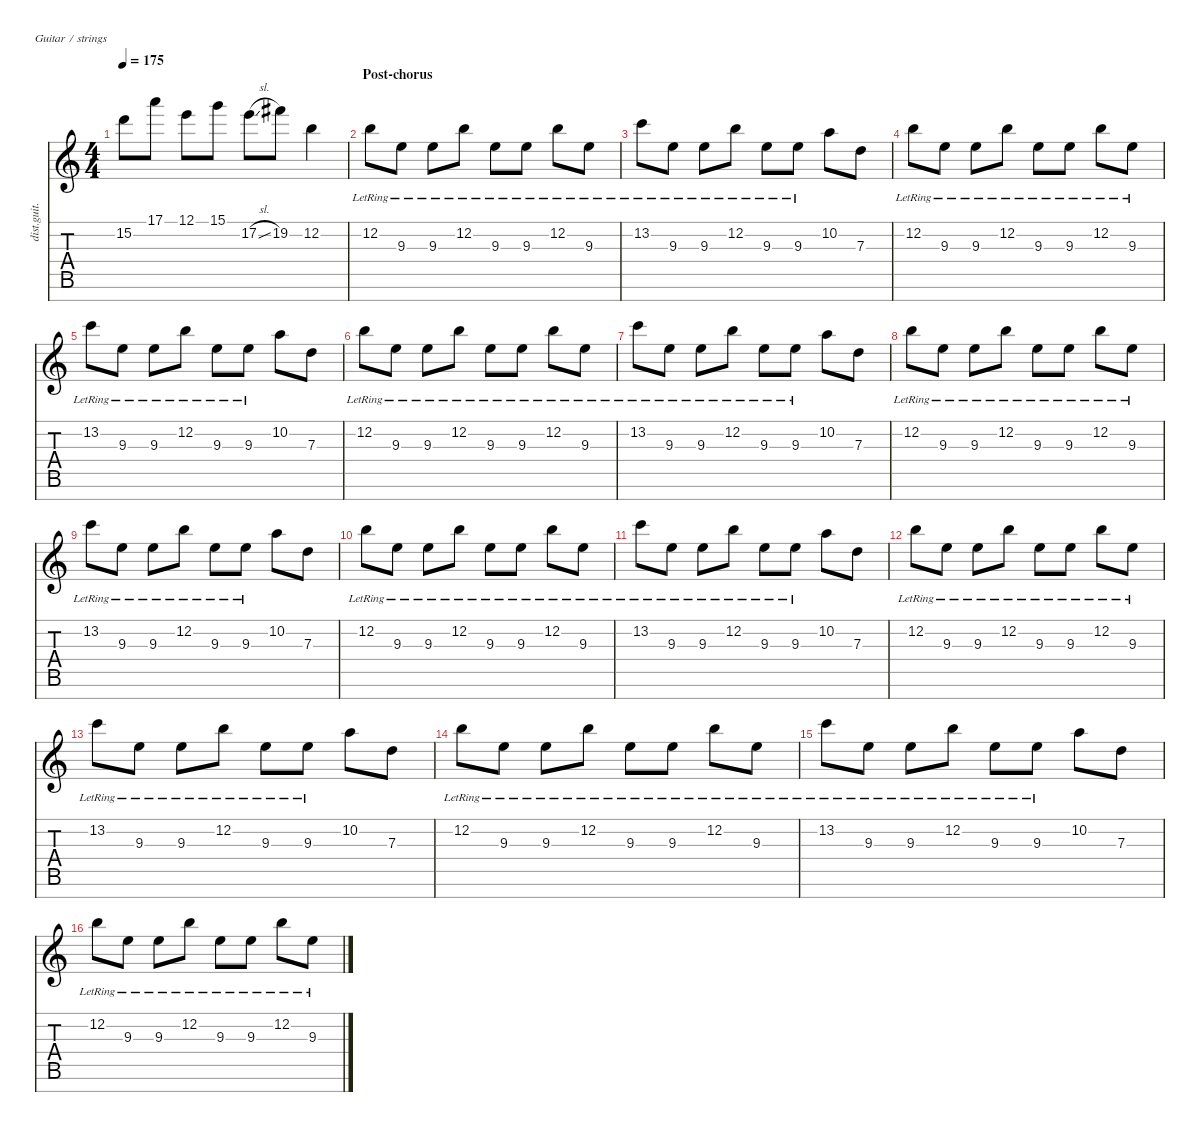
\defaultSystemsLayout 4
\hideDynamics
\bracketExtendMode nobrackets
\track ("Distortion Guitar - Zoli" "dist.guit.") {instrument distortionguitar}
\staff {score tabs}
\tuning (E4 B3 G3 D3 A2 E2 B1)
\ts (4 4)
\tempo 175
\clef g2
\ks c
15.2.8{dy ff} 17.1.8 12.1.8 15.1.8 17.2{sl}.8 19.2{acc #}.8 12.2.4 |
\section ("" "Post-chorus")
12.2{lr}.8{beam Down} 9.3{lr}.8{beam Down} 9.3{lr}.8{beam Down} 12.2{lr}.8{beam Down} 9.3{lr}.8{beam Down} 9.3{lr}.8{beam Down} 12.2{lr}.8{beam Down} 9.3{lr}.8{beam Down} |
13.2{lr}.8{beam Down} 9.3{lr}.8{beam Down} 9.3{lr}.8{beam Down} 12.2{lr}.8{beam Down} 9.3{lr}.8{beam Down} 9.3{lr}.8{beam Down} 10.2.8{beam Down} 7.3.8{beam Down} |
12.2{lr}.8{beam Down} 9.3{lr}.8{beam Down} 9.3{lr}.8{beam Down} 12.2{lr}.8{beam Down} 9.3{lr}.8{beam Down} 9.3{lr}.8{beam Down} 12.2{lr}.8{beam Down} 9.3{lr}.8{beam Down} |
13.2{lr}.8{beam Down} 9.3{lr}.8{beam Down} 9.3{lr}.8{beam Down} 12.2{lr}.8{beam Down} 9.3{lr}.8{beam Down} 9.3{lr}.8{beam Down} 10.2.8{beam Down} 7.3.8{beam Down} |
12.2{lr}.8{beam Down} 9.3{lr}.8{beam Down} 9.3{lr}.8{beam Down} 12.2{lr}.8{beam Down} 9.3{lr}.8{beam Down} 9.3{lr}.8{beam Down} 12.2{lr}.8{beam Down} 9.3{lr}.8{beam Down} |
13.2{lr}.8{beam Down} 9.3{lr}.8{beam Down} 9.3{lr}.8{beam Down} 12.2{lr}.8{beam Down} 9.3{lr}.8{beam Down} 9.3{lr}.8{beam Down} 10.2.8{beam Down} 7.3.8{beam Down} |
12.2{lr}.8{beam Down} 9.3{lr}.8{beam Down} 9.3{lr}.8{beam Down} 12.2{lr}.8{beam Down} 9.3{lr}.8{beam Down} 9.3{lr}.8{beam Down} 12.2{lr}.8{beam Down} 9.3{lr}.8{beam Down} |
13.2{lr}.8{beam Down} 9.3{lr}.8{beam Down} 9.3{lr}.8{beam Down} 12.2{lr}.8{beam Down} 9.3{lr}.8{beam Down} 9.3{lr}.8{beam Down} 10.2.8{beam Down} 7.3.8{beam Down} |
12.2{lr}.8{beam Down} 9.3{lr}.8{beam Down} 9.3{lr}.8{beam Down} 12.2{lr}.8{beam Down} 9.3{lr}.8{beam Down} 9.3{lr}.8{beam Down} 12.2{lr}.8{beam Down} 9.3{lr}.8{beam Down} |
13.2{lr}.8{beam Down} 9.3{lr}.8{beam Down} 9.3{lr}.8{beam Down} 12.2{lr}.8{beam Down} 9.3{lr}.8{beam Down} 9.3{lr}.8{beam Down} 10.2.8{beam Down} 7.3.8{beam Down} |
12.2{lr}.8{beam Down} 9.3{lr}.8{beam Down} 9.3{lr}.8{beam Down} 12.2{lr}.8{beam Down} 9.3{lr}.8{beam Down} 9.3{lr}.8{beam Down} 12.2{lr}.8{beam Down} 9.3{lr}.8{beam Down} |
13.2{lr}.8{beam Down} 9.3{lr}.8{beam Down} 9.3{lr}.8{beam Down} 12.2{lr}.8{beam Down} 9.3{lr}.8{beam Down} 9.3{lr}.8{beam Down} 10.2.8{beam Down} 7.3.8{beam Down} |
12.2{lr}.8{beam Down} 9.3{lr}.8{beam Down} 9.3{lr}.8{beam Down} 12.2{lr}.8{beam Down} 9.3{lr}.8{beam Down} 9.3{lr}.8{beam Down} 12.2{lr}.8{beam Down} 9.3{lr}.8{beam Down} |
13.2{lr}.8{beam Down} 9.3{lr}.8{beam Down} 9.3{lr}.8{beam Down} 12.2{lr}.8{beam Down} 9.3{lr}.8{beam Down} 9.3{lr}.8{beam Down} 10.2.8{beam Down} 7.3.8{beam Down} |
12.2{lr}.8{beam Down} 9.3{lr}.8{beam Down} 9.3{lr}.8{beam Down} 12.2{lr}.8{beam Down} 9.3{lr}.8{beam Down} 9.3{lr}.8{beam Down} 12.2{lr}.8{beam Down} 9.3{lr}.8{beam Down}
